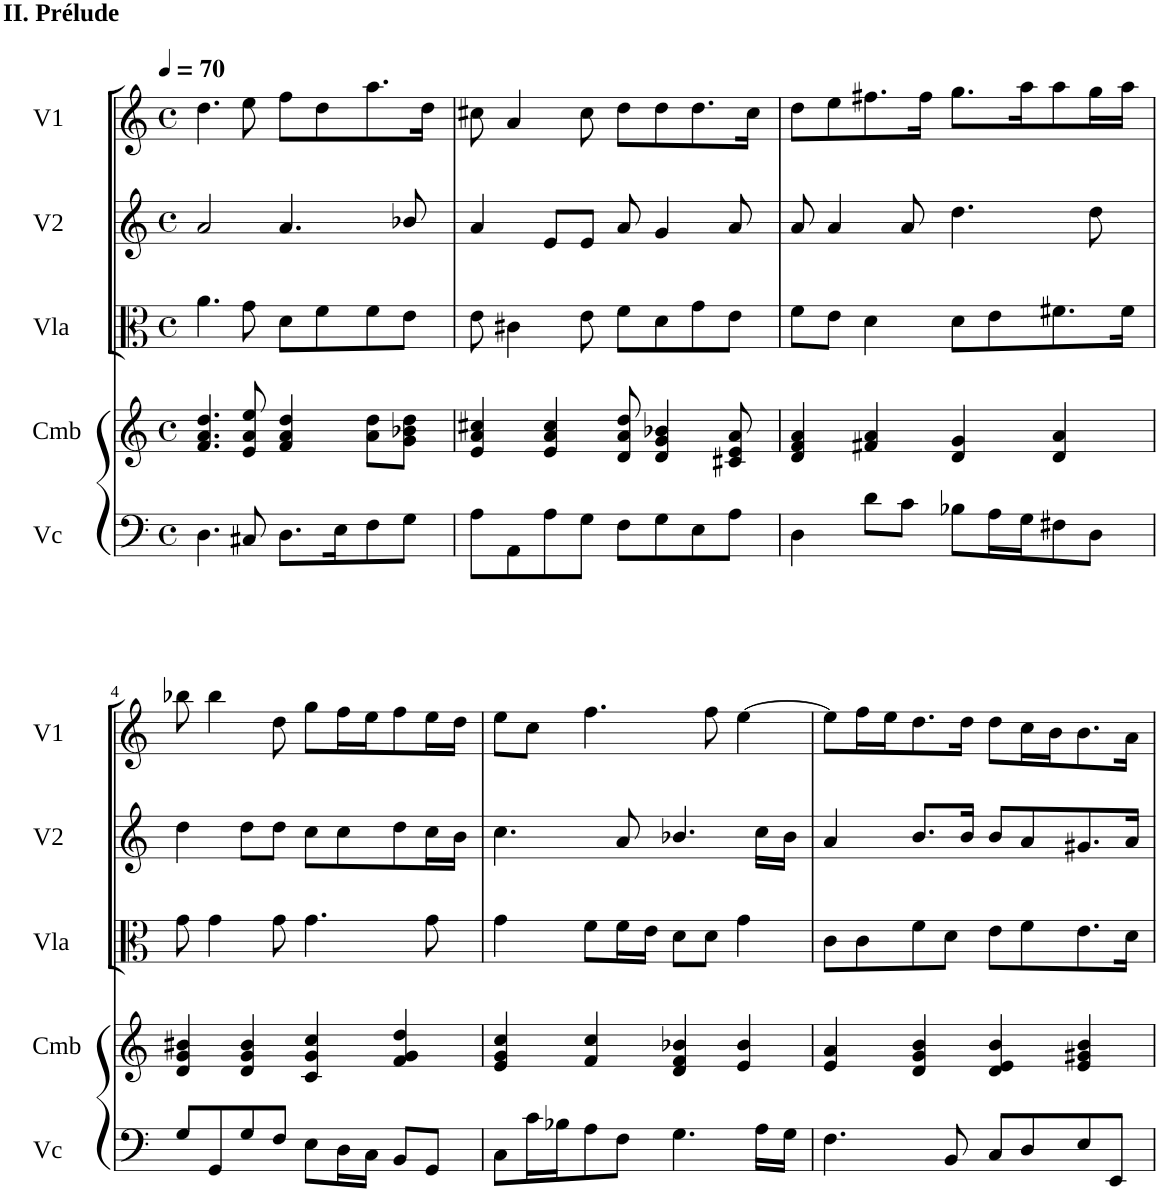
**kern	**kern	**kern	**kern	**kern
*part5	*part4	*part3	*part2	*part1
*staff5	*staff4	*staff3	*staff2	*staff1
*I"Vc	*I"Cmb	*I"Vla	*I"V2	*I"V1
*I'Vc	*I'Cmb	*I'Vla	*I'V2	*I'V1
*clefF4	*clefG2	*clefC3	*clefG2	*clefG2
*k[]	*k[]	*k[]	*k[]	*k[]
*M4/4	*M4/4	*M4/4	*M4/4	*M4/4
*met(c)	*met(c)	*met(c)	*met(c)	*met(c)
*MM70	*MM70	*MM70	*MM70	*MM70
=1	=1	=1	=1	=1
!	!	!	!	!LO:TX:a:B:t=II. Prélude
4.D\	4.f/ 4.a/ 4.dd/	4.a\	2a/	4.dd\
8C#X/	8e/ 8a/ 8ee/	8g\	.	8ee\
8.D\L	4f/ 4a/ 4dd/	8d\L	4.a/	8ff\L
.	.	8f\	.	8dd\
16E\K	.	.	.	.
8F\	8a\ 8dd\L	8f\	.	8.aa\
8G\J	8g\ 8b-X\ 8dd\J	8e\J	8b-X/	.
.	.	.	.	16dd\Jk
=2	=2	=2	=2	=2
8A\L	4e/ 4a/ 4cc#X/	8e\	4a/	8cc#X\
8AA\	.	4c#X\	.	4a/
8A\	4e/ 4a/ 4cc#/	.	8e/L	.
8G\J	.	8e\	8e/J	8cc#\
8F\L	8d/ 8a/ 8dd/	8f\L	8a/	8dd\L
8G\	4d/ 4g/ 4b-X/	8d\	4g/	8dd\
8E\	.	8g\	.	8.dd\
8A\J	8c#X/ 8e/ 8a/	8e\J	8a/	.
.	.	.	.	16cc#\Jk
=3	=3	=3	=3	=3
4D\	4d/ 4f/ 4a/	8f\L	8a/	8dd\L
.	.	8e\J	4a/	8ee\
8d\L	4f#X/ 4a/	4d\	.	8.ff#X\
8c\J	.	.	8a/	.
.	.	.	.	16ff#\Jk
8B-X\L	4d/ 4g/	8d\L	4.dd\	8.gg\L
16A\L	.	8e\	.	.
16G\J	.	.	.	16aa\K
8F#X\	4d/ 4a/	8.f#X\	.	8aa\
8D\J	.	.	8dd\	16gg\L
.	.	16f#\Jk	.	16aa\JJ
!!LO:LB:g=z
=4	=4	=4	=4	=4
8G/L	4d/ 4g/ 4b#X/	8g\	4dd\	8bb-X\
8GG/	.	4g\	.	4bb-\
8G/	4d/ 4g/ 4b#/	.	8dd\L	.
8F/J	.	8g\	8dd\J	8dd\
8E\L	4c/ 4g/ 4cc/	4.g\	8cc\L	8gg\L
16D\L	.	.	8cc\	16ff\L
16C\JJ	.	.	.	16ee\J
8BB/L	4f/ 4g/ 4dd/	.	8dd\	8ff\
8GG/J	.	8g\	16cc\L	16ee\L
.	.	.	16b\JJ	16dd\JJ
=5	=5	=5	=5	=5
8C\L	4e/ 4g/ 4cc/	4g\	4.cc\	8ee\L
16c\L	.	.	.	8cc\J
16B-X\J	.	.	.	.
8A\	4f/ 4cc/	8f\L	.	4.ff\
8F\J	.	16f\L	8a/	.
.	.	16e\JJ	.	.
4.G\	4d/ 4f/ 4b-X/	8d\L	4.b-X/	.
.	.	8d\J	.	8ff\
.	4e/ 4b-/	4g\	.	[4ee\
16A\LL	.	.	16cc\LL	.
16G\JJ	.	.	16b-\JJ	.
=6	=6	=6	=6	=6
4.F\	4e/ 4a/	8c\L	4a/	8ee\L]
.	.	8c\	.	16ff\L
.	.	.	.	16ee\J
.	4d/ 4g/ 4b/	8f\	8.b/L	8.dd\
8BB/	.	8d\J	.	.
.	.	.	16b/Jk	16dd\Jk
8C/L	4d/ 4e/ 4b/	8e\L	8b/L	8dd\L
8D/	.	8f\	8a/	16cc\L
.	.	.	.	16b\J
8E/	4e/ 4g#X/ 4b/	8.e\	8.g#X/	8.b\
8EE/J	.	.	.	.
.	.	16d\Jk	16a/Jk	16a\Jk
=	=	=	=	=
*-	*-	*-	*-	*-
